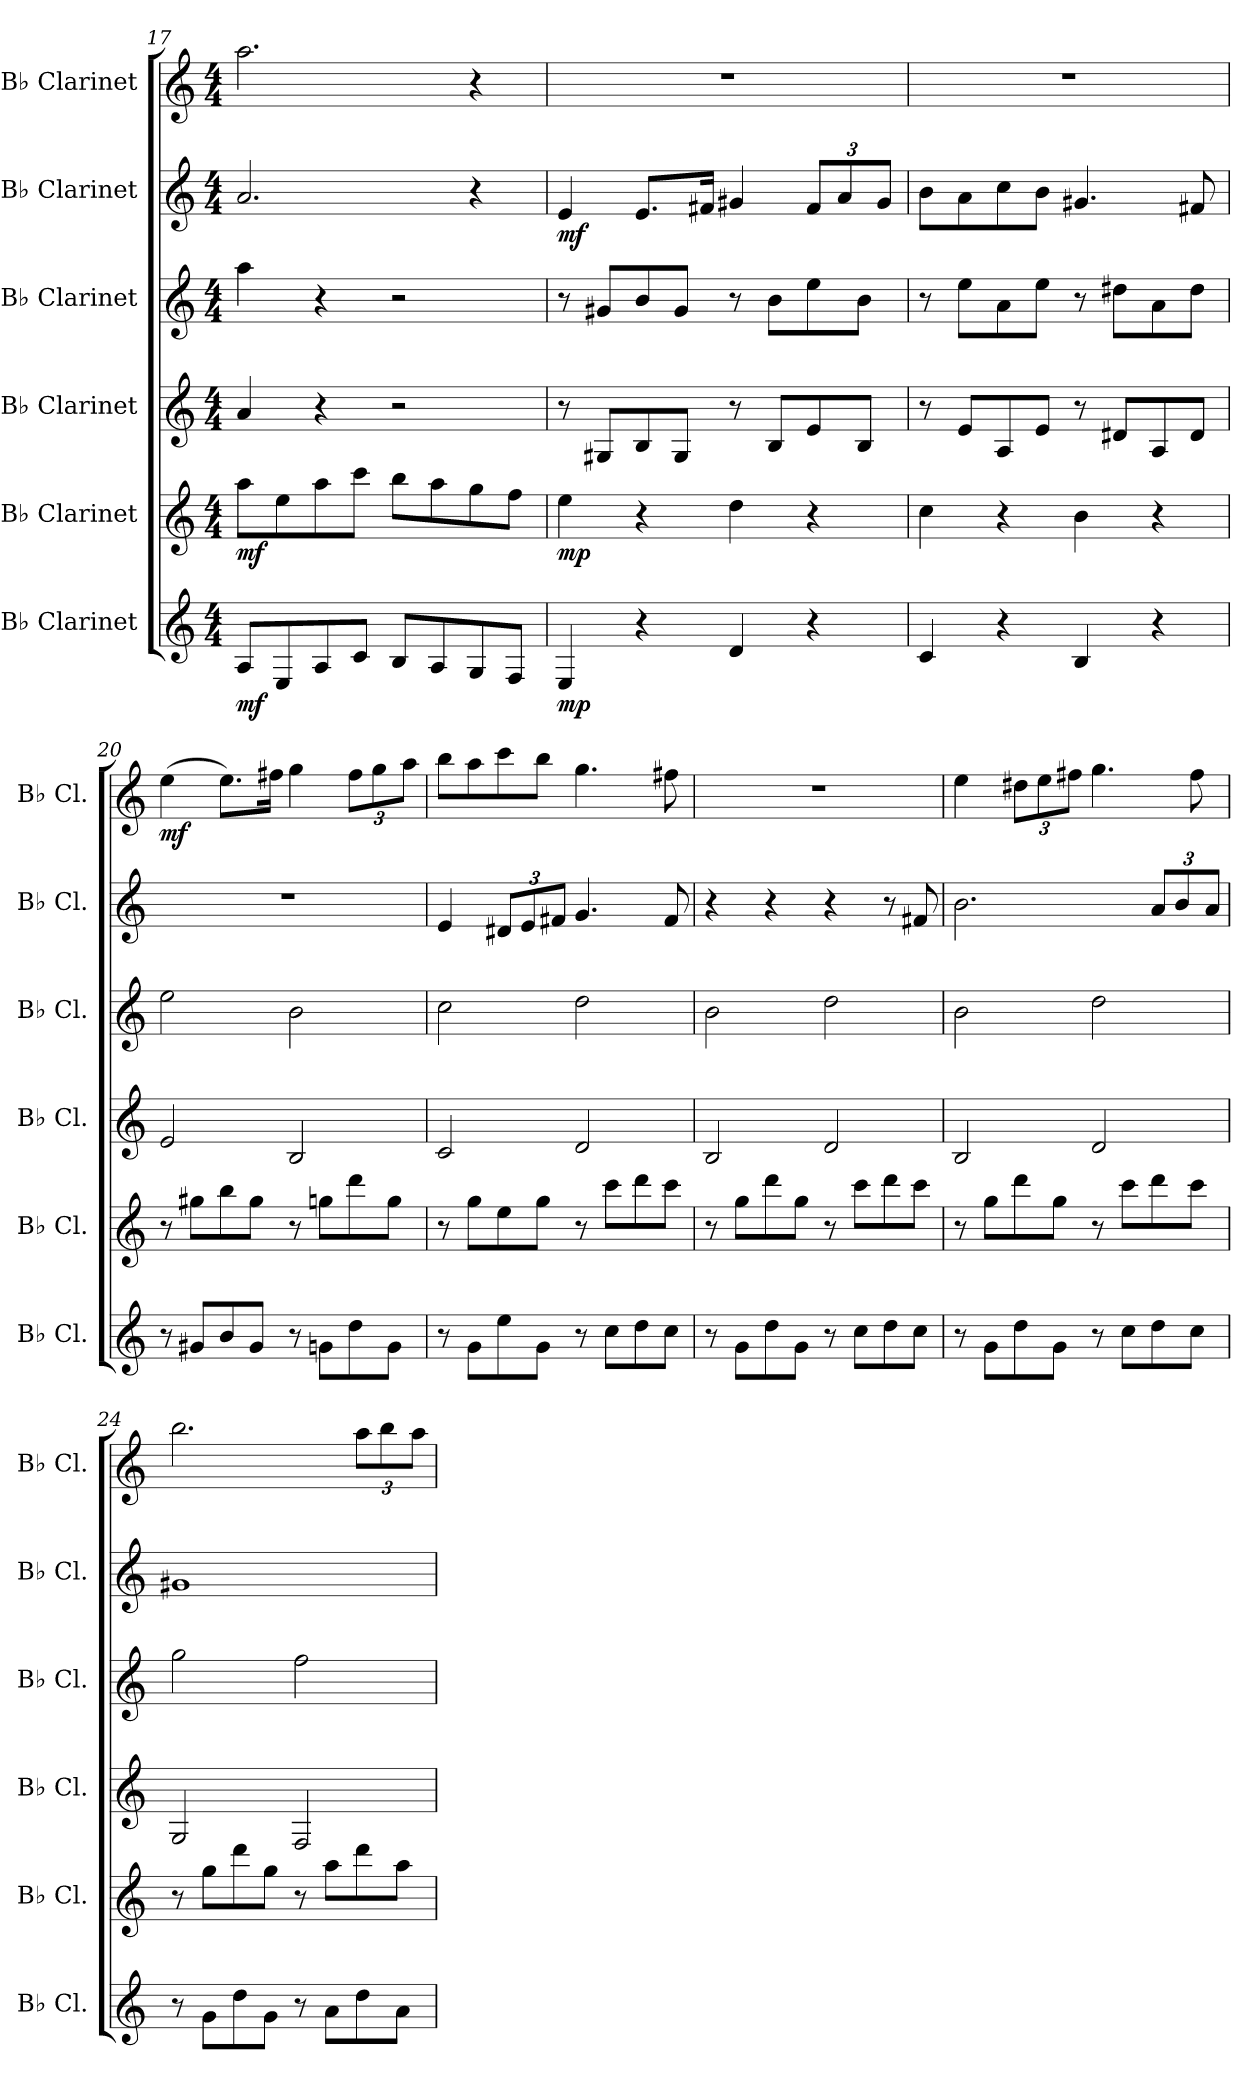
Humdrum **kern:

**kern	**dynam	**kern	**dynam	**kern	**kern	**kern	**dynam	**kern	**dynam
*part6	*part6	*part5	*part5	*part4	*part3	*part2	*part2	*part1	*part1
*staff6	*staff6	*staff5	*staff5	*staff4	*staff3	*staff2	*staff2	*staff1	*staff1
*I"B♭ Clarinet	*	*I"B♭ Clarinet	*	*I"B♭ Clarinet	*I"B♭ Clarinet	*I"B♭ Clarinet	*	*I"B♭ Clarinet	*
*I'B♭ Cl.	*	*I'B♭ Cl.	*	*I'B♭ Cl.	*I'B♭ Cl.	*I'B♭ Cl.	*	*I'B♭ Cl.	*
!!LO:LB:g=z
*clefG2	*	*clefG2	*	*clefG2	*clefG2	*clefG2	*	*clefG2	*
*ITrd1c2	*	*ITrd1c2	*	*ITrd1c2	*ITrd1c2	*ITrd1c2	*	*ITrd1c2	*
*k[b-e-]	*	*k[b-e-]	*	*k[b-e-]	*k[b-e-]	*k[b-e-]	*	*k[b-e-]	*
*M4/4	*	*M4/4	*	*M4/4	*M4/4	*M4/4	*	*M4/4	*
=17	=17	=17	=17	=17	=17	=17	=17	=17	=17
!	!LO:DY:b	!	!LO:DY:b	!	!	!	!	!	!
8G/L	mf	8gg\L	mf	4g/	4gg\	2.g/	.	2.gg\	.
8D/	.	8dd\	.	.	.	.	.	.	.
8G/	.	8gg\	.	4r	4r	.	.	.	.
8B-/J	.	8bb-\J	.	.	.	.	.	.	.
8A/L	.	8aa\L	.	2r	2r	.	.	.	.
8G/	.	8gg\	.	.	.	.	.	.	.
8F/	.	8ff\	.	.	.	4r	.	4r	.
8E-/J	.	8ee-\J	.	.	.	.	.	.	.
=18	=18	=18	=18	=18	=18	=18	=18	=18	=18
!	!LO:DY:b	!	!LO:DY:b	!	!	!	!LO:DY:b	!	!
4D/	mp	4dd\	mp	8r	8r	4d/	mf	1r	.
.	.	.	.	8F#X/L	8f#X/L	.	.	.	.
4r	.	4r	.	8A/	8a/	8.d/L	.	.	.
.	.	.	.	8F#/J	8f#/J	.	.	.	.
.	.	.	.	.	.	16en/Jk	.	.	.
4c/	.	4cc\	.	8r	8r	4f#X/	.	.	.
.	.	.	.	8A/L	8a\L	.	.	.	.
*	*	*	*	*	*	*Xbrackettup	*	*	*
4r	.	4r	.	8d/	8dd\	12e/L	.	.	.
.	.	.	.	.	.	12g/	.	.	.
.	.	.	.	8A/J	8a\J	.	.	.	.
.	.	.	.	.	.	12f#/J	.	.	.
=19	=19	=19	=19	=19	=19	=19	=19	=19	=19
4B-/	.	4b-\	.	8r	8r	8a\L	.	1r	.
.	.	.	.	8d/L	8dd\L	8g\	.	.	.
4r	.	4r	.	8G/	8g\	8b-\	.	.	.
.	.	.	.	8d/J	8dd\J	8a\J	.	.	.
4A/	.	4a\	.	8r	8r	4.f#X/	.	.	.
.	.	.	.	8c#X/L	8cc#X\L	.	.	.	.
4r	.	4r	.	8G/	8g\	.	.	.	.
.	.	.	.	8c#/J	8cc#\J	8en/	.	.	.
!!LO:PB:g=z
=20	=20	=20	=20	=20	=20	=20	=20	=20	=20
!	!	!	!	!	!	!	!	!	!LO:DY:b
8r	.	8r	.	2d/	2dd\	1r	.	(>4dd\	mf
8f#X/L	.	8ff#X\L	.	.	.	.	.	.	.
8a/	.	8aa\	.	.	.	.	.	8.dd\L)	.
8f#/J	.	8ff#\J	.	.	.	.	.	.	.
.	.	.	.	.	.	.	.	16een\Jk	.
8r	.	8r	.	2A/	2a\	.	.	4ff\	.
8fn\L	.	8ffn\L	.	.	.	.	.	.	.
*	*	*	*	*	*	*	*	*Xbrackettup	*
8cc\	.	8ccc\	.	.	.	.	.	12ee\L	.
.	.	.	.	.	.	.	.	12ff\	.
8f\J	.	8ff\J	.	.	.	.	.	.	.
.	.	.	.	.	.	.	.	12gg\J	.
=21	=21	=21	=21	=21	=21	=21	=21	=21	=21
8r	.	8r	.	2B-/	2b-\	4d/	.	8aa\L	.
8f\L	.	8ff\L	.	.	.	.	.	8gg\	.
8dd\	.	8dd\	.	.	.	12c#X/L	.	8bb-\	.
.	.	.	.	.	.	12d/	.	.	.
8f\J	.	8ff\J	.	.	.	.	.	8aa\J	.
.	.	.	.	.	.	12en/J	.	.	.
8r	.	8r	.	2c/	2cc\	4.f/	.	4.ff\	.
8b-\L	.	8bb-\L	.	.	.	.	.	.	.
8cc\	.	8ccc\	.	.	.	.	.	.	.
8b-\J	.	8bb-\J	.	.	.	8e/	.	8een\	.
=22	=22	=22	=22	=22	=22	=22	=22	=22	=22
8r	.	8r	.	2A/	2a\	4r	.	1r	.
8f\L	.	8ff\L	.	.	.	.	.	.	.
8cc\	.	8ccc\	.	.	.	4r	.	.	.
8f\J	.	8ff\J	.	.	.	.	.	.	.
8r	.	8r	.	2c/	2cc\	4r	.	.	.
8b-\L	.	8bb-\L	.	.	.	.	.	.	.
8cc\	.	8ccc\	.	.	.	8r	.	.	.
8b-\J	.	8bb-\J	.	.	.	8en/	.	.	.
!!LO:LB:g=z
=23	=23	=23	=23	=23	=23	=23	=23	=23	=23
8r	.	8r	.	2A/	2a\	2.a\	.	4dd\	.
8f\L	.	8ff\L	.	.	.	.	.	.	.
8cc\	.	8ccc\	.	.	.	.	.	12cc#X\L	.
.	.	.	.	.	.	.	.	12dd\	.
8f\J	.	8ff\J	.	.	.	.	.	.	.
.	.	.	.	.	.	.	.	12een\J	.
8r	.	8r	.	2c/	2cc\	.	.	4.ff\	.
8b-\L	.	8bb-\L	.	.	.	.	.	.	.
8cc\	.	8ccc\	.	.	.	12g/L	.	.	.
.	.	.	.	.	.	12a/	.	.	.
8b-\J	.	8bb-\J	.	.	.	.	.	8ee\	.
.	.	.	.	.	.	12g/J	.	.	.
=24	=24	=24	=24	=24	=24	=24	=24	=24	=24
8r	.	8r	.	2F/	2ff\	1f#X	.	2.aa\	.
8f\L	.	8ff\L	.	.	.	.	.	.	.
8cc\	.	8ccc\	.	.	.	.	.	.	.
8f\J	.	8ff\J	.	.	.	.	.	.	.
8r	.	8r	.	2E-/	2ee-\	.	.	.	.
8g\L	.	8gg\L	.	.	.	.	.	.	.
8cc\	.	8ccc\	.	.	.	.	.	12gg\L	.
.	.	.	.	.	.	.	.	12aa\	.
8g\J	.	8gg\J	.	.	.	.	.	.	.
.	.	.	.	.	.	.	.	12gg\J	.
=	=	=	=	=	=	=	=	=	=
*-	*-	*-	*-	*-	*-	*-	*-	*-	*-
